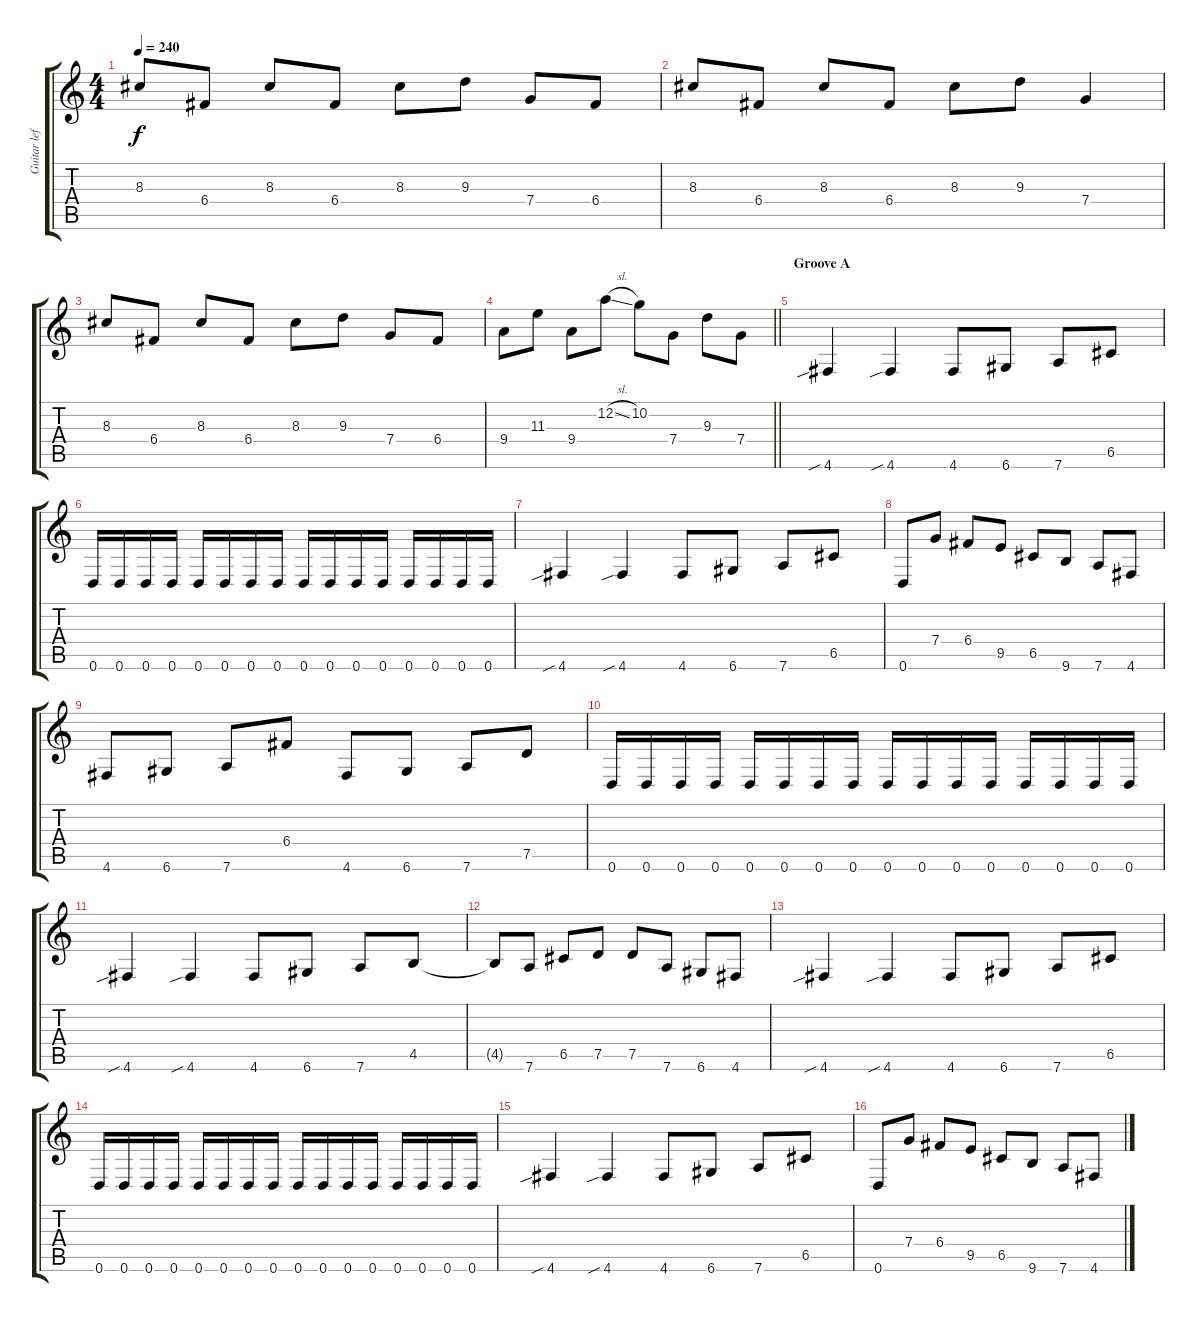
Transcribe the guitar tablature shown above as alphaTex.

\track ("Guitar left" "Guitar lef") {instrument distortionguitar}
\staff {score tabs}
\tuning (D4 A3 F3 C3 G2 D2) {hide}
\ts (4 4)
\tempo 240
\clef g2
\ks c
8.3.8{dy f} 6.4.8 8.3.8 6.4.8 8.3.8 9.3.8 7.4.8 6.4.8 |
8.3.8 6.4.8 8.3.8 6.4.8 8.3.8 9.3.8 7.4.4 |
8.3.8 6.4.8 8.3.8 6.4.8 8.3.8 9.3.8 7.4.8 6.4.8 |
\barLineRight lightlight
9.4.8 11.3.8 9.4.8 12.2{sl}.8 10.2.8 7.4.8 9.3.8 7.4.8 |
\section ("" "Groove A")
4.6{sib}.4 4.6{sib}.4 4.6.8 6.6.8 7.6.8 6.5.8 |
0.6.16 0.6.16 0.6.16 0.6.16 0.6.16 0.6.16 0.6.16 0.6.16 0.6.16 0.6.16 0.6.16 0.6.16 0.6.16 0.6.16 0.6.16 0.6.16 |
4.6{sib}.4 4.6{sib}.4 4.6.8 6.6.8 7.6.8 6.5.8 |
0.6.8 7.4.8 6.4.8 9.5.8 6.5.8 9.6.8 7.6.8 4.6.8 |
4.6.8 6.6.8 7.6.8 6.4.8 4.6.8 6.6.8 7.6.8 7.5.8 |
0.6.16 0.6.16 0.6.16 0.6.16 0.6.16 0.6.16 0.6.16 0.6.16 0.6.16 0.6.16 0.6.16 0.6.16 0.6.16 0.6.16 0.6.16 0.6.16 |
4.6{sib}.4 4.6{sib}.4 4.6.8 6.6.8 7.6.8 4.5.8 |
4.5{t}.8 7.6.8 6.5.8 7.5.8 7.5.8 7.6.8 6.6.8 4.6.8 |
4.6{sib}.4 4.6{sib}.4 4.6.8 6.6.8 7.6.8 6.5.8 |
0.6.16 0.6.16 0.6.16 0.6.16 0.6.16 0.6.16 0.6.16 0.6.16 0.6.16 0.6.16 0.6.16 0.6.16 0.6.16 0.6.16 0.6.16 0.6.16 |
4.6{sib}.4 4.6{sib}.4 4.6.8 6.6.8 7.6.8 6.5.8 |
0.6.8 7.4.8 6.4.8 9.5.8 6.5.8 9.6.8 7.6.8 4.6.8
